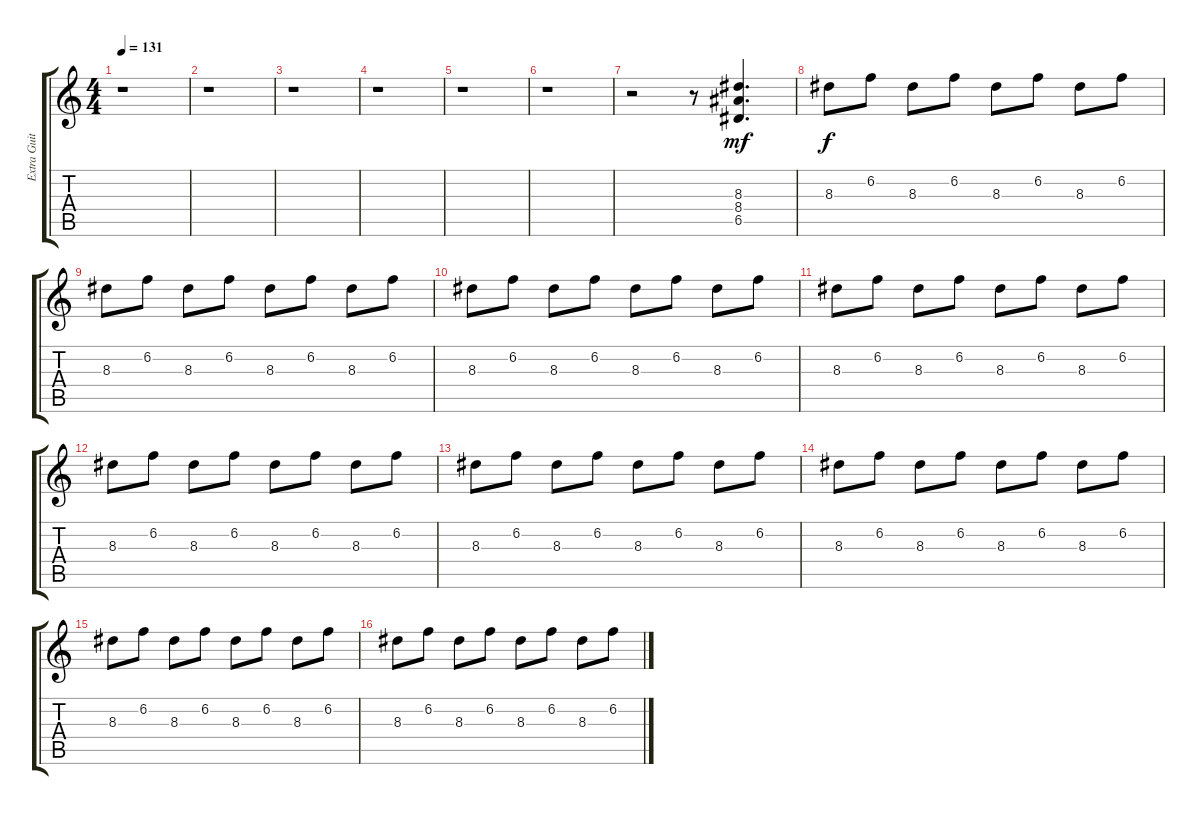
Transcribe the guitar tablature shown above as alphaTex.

\track ("Extra Guitar - Backup / Effects" "Extra Guit") {instrument electricguitarclean}
\staff {score tabs}
\tuning (E4 B3 G3 D3 A2 E2) {hide}
\ts (4 4)
\tempo 131
\clef g2
\ks c
r.1{dy mf} |
r.1 |
r.1 |
r.1 |
r.1 |
r.1 |
r.2 r.8 (8.3 8.4 6.5).4{d instrument distortionguitar} |
8.3.8{dy f instrument electricguitarjazz} 6.2.8 8.3.8 6.2.8 8.3.8 6.2.8 8.3.8 6.2.8 |
8.3.8 6.2.8 8.3.8 6.2.8 8.3.8 6.2.8 8.3.8 6.2.8 |
8.3.8 6.2.8 8.3.8 6.2.8 8.3.8 6.2.8 8.3.8 6.2.8 |
8.3.8 6.2.8 8.3.8 6.2.8 8.3.8 6.2.8 8.3.8 6.2.8 |
8.3.8 6.2.8 8.3.8 6.2.8 8.3.8 6.2.8 8.3.8 6.2.8 |
8.3.8 6.2.8 8.3.8 6.2.8 8.3.8 6.2.8 8.3.8 6.2.8 |
8.3.8 6.2.8 8.3.8 6.2.8 8.3.8 6.2.8 8.3.8 6.2.8 |
8.3.8 6.2.8 8.3.8 6.2.8 8.3.8 6.2.8 8.3.8 6.2.8 |
8.3.8 6.2.8 8.3.8 6.2.8 8.3.8 6.2.8 8.3.8 6.2.8
